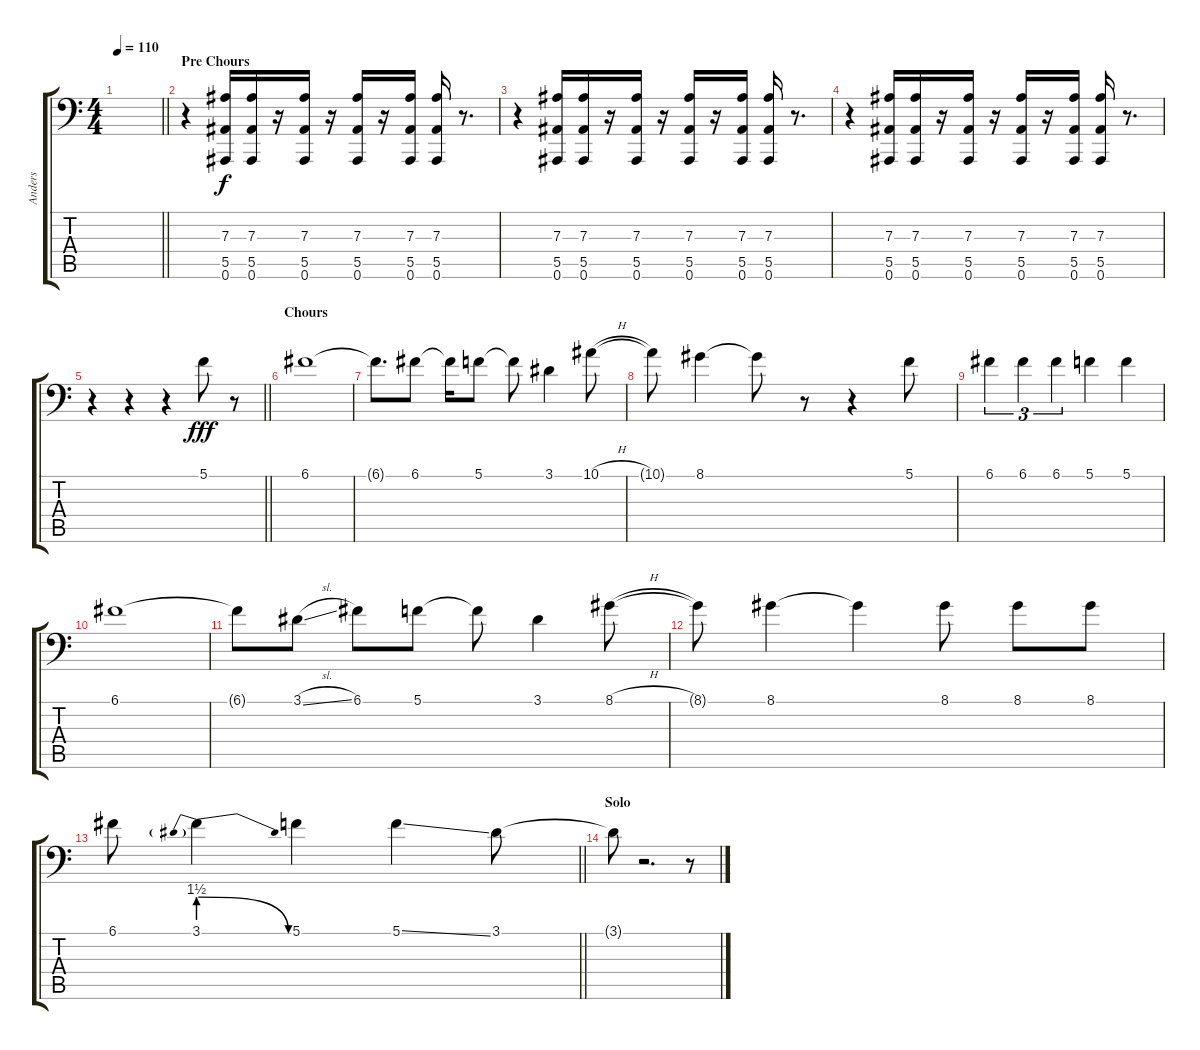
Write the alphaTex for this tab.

\track ("Anders" "Anders") {instrument lead5charang}
\staff {score tabs}
\tuning (C4 G3 Eb3 Bb2 F2 Bb1) {hide}
\ts (4 4)
\tempo 110
\clef f4
\barLineRight lightlight
\ks c
|
\section ("" "Pre Chours")
r.4 (7.3 5.5 0.6).16{dy f} (7.3 5.5 0.6).16 r.16 (7.3 5.5 0.6).16 r.16 (7.3 5.5 0.6).16 r.16 (7.3 5.5 0.6).16 (7.3 5.5 0.6).16 r.8{d} |
r.4 (7.3 5.5 0.6).16 (7.3 5.5 0.6).16 r.16 (7.3 5.5 0.6).16 r.16 (7.3 5.5 0.6).16 r.16 (7.3 5.5 0.6).16 (7.3 5.5 0.6).16 r.8{d} |
r.4 (7.3 5.5 0.6).16 (7.3 5.5 0.6).16 r.16 (7.3 5.5 0.6).16 r.16 (7.3 5.5 0.6).16 r.16 (7.3 5.5 0.6).16 (7.3 5.5 0.6).16 r.8{d} |
\barLineRight lightlight
r.4 r.4 r.4{volume 16 instrument lead6voice} 5.1.8{dy fff} r.8 |
\section ("" "Chours")
6.1.1 |
6.1{t}.8{d} 6.1.8 6.1{t}.16 5.1.8 5.1{t}.8 3.1.4 10.1{h}.8 |
10.1{t}.8 8.1.4 8.1{t}.8 r.8 r.4 5.1.8 |
6.1.4{tu (3 2)} 6.1.4{tu (3 2)} 6.1.4{tu (3 2)} 5.1.4 5.1.4 |
6.1.1 |
6.1{t}.8 3.1{sl}.8 6.1.8 5.1.8 5.1{t}.8 3.1.4 8.1{h}.8 |
8.1{t}.8 8.1.4 8.1{t}.4 8.1.8 8.1.8 8.1.8 |
\barLineRight lightlight
6.1.8 3.1{be (prebendrelease 0 6 60 0)}.4 5.1.4 5.1{ss}.4 3.1.8 |
\section ("" "Solo")
3.1{t}.8 r.2{d} r.8
